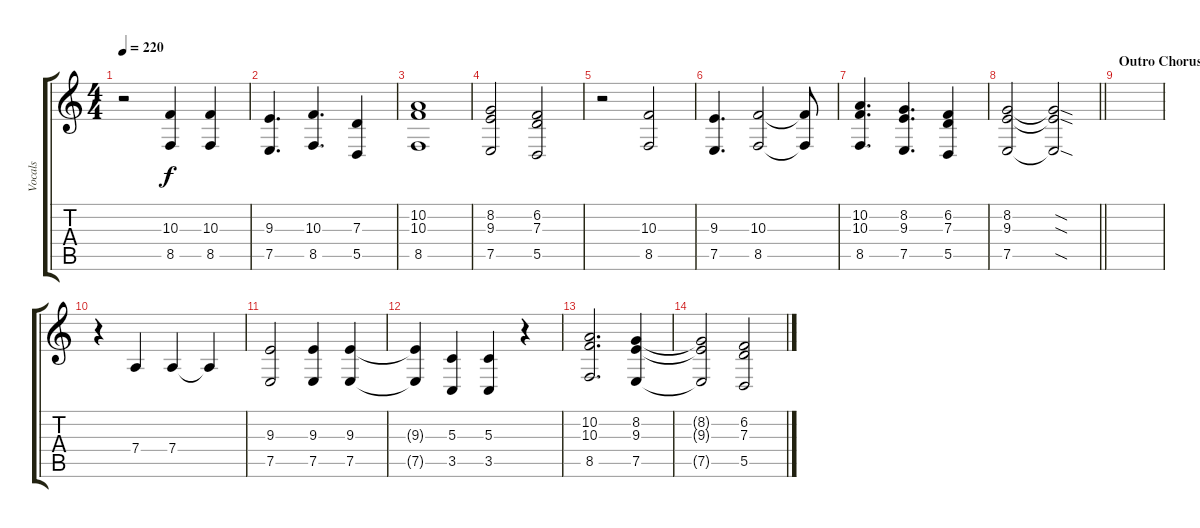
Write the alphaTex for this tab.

\track ("Vocals" "Vocals") {instrument lead2sawtooth}
\staff {score tabs}
\tuning (E4 B3 G3 D3 A2 E2) {hide}
\ts (4 4)
\tempo 220
\clef g2
\ks c
r.2{dy f} (10.3 8.5).4 (10.3 8.5).4 |
(9.3 7.5).4{d} (10.3 8.5).4{d} (7.3 5.5).4 |
(10.2 10.3 8.5).1 |
(8.2 9.3 7.5).2 (6.2 7.3 5.5).2 |
r.2 (10.3 8.5).2 |
(9.3 7.5).4{d} (10.3 8.5).2 (10.3{t} 8.5{t}).8 |
(10.2 10.3 8.5).4{d} (8.2 9.3 7.5).4{d} (6.2 7.3 5.5).4 |
\barLineRight lightlight
(8.2 9.3 7.5).2 (8.2{sod t} 9.3{sod t} 7.5{sod t}).2 |
\section ("" "Outro Chorus")
|
r.4 7.4.4 7.4.4 7.4{t}.4 |
(9.3 7.5).2 (9.3 7.5).4 (9.3 7.5).4 |
(9.3{t} 7.5{t}).4 (5.3 3.5).4 (5.3 3.5).4 r.4 |
(10.2 10.3 8.5).2{d} (8.2 9.3 7.5).4 |
(8.2{t} 9.3{t} 7.5{t}).2 (6.2 7.3 5.5).2
